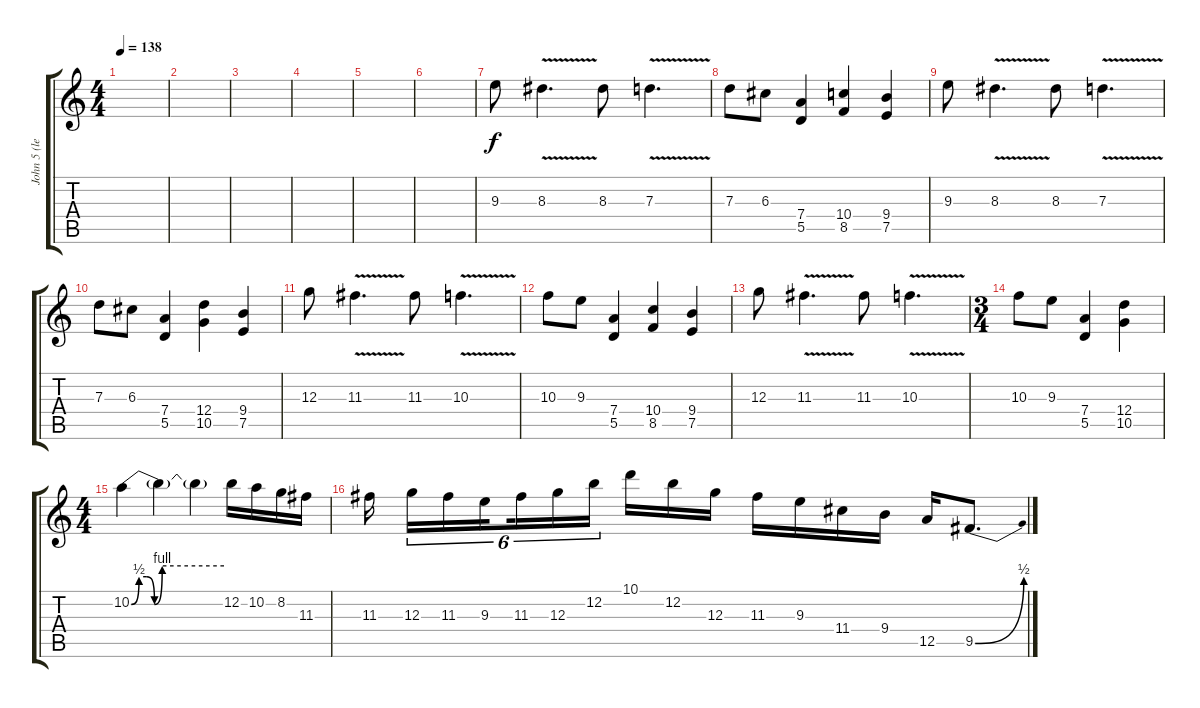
\track ("John 5 (lead 1)" "John 5 (le") {instrument distortionguitar}
\staff {score tabs}
\tuning (E4 B3 G3 D3 A2 E2) {hide}
\ts (4 4)
\tempo 138
\clef g2
\ks c
|
|
|
|
|
|
9.3.8 8.3{v}.4{d} 8.3.8 7.3{v}.4{d} |
7.3.8 6.3.8 (7.4 5.5).4 (10.4 8.5).4 (9.4 7.5).4 |
9.3.8 8.3{v}.4{d} 8.3.8 7.3{v}.4{d} |
7.3.8 6.3.8 (7.4 5.5).4 (12.4 10.5).4 (9.4 7.5).4 |
12.3.8 11.3{v}.4{d} 11.3.8 10.3{v}.4{d} |
10.3.8 9.3.8 (7.4 5.5).4 (10.4 8.5).4 (9.4 7.5).4 |
12.3.8 11.3{v}.4{d} 11.3.8 10.3{v}.4{d} |
\ts (3 4)
10.3.8 9.3.8 (7.4 5.5).4 (12.4 10.5).4 |
\ts (4 4)
10.2{be (custom 0 0 5 2 10 2 15 0 20 4 60 4)}.4{instrument electricguitarjazz} 10.2{t}.4 10.2{t}.4 12.2.16 10.2.16 8.2.16 11.3.16 |
11.3.16{beam splitsecondary} 12.3.16{tu (6 4)} 11.3.16{tu (6 4)} 9.3.16{tu (6 4) beam splitsecondary} 11.3.16{tu (6 4)} 12.3.16{tu (6 4)} 12.2.16{tu (6 4) beam splitsecondary} 10.1.16 12.2.16 12.3.16 11.3.16 9.3.16 11.4.16 9.4.16 12.5.16 9.5{be (bend 0 0 60 2)}.8{d}
